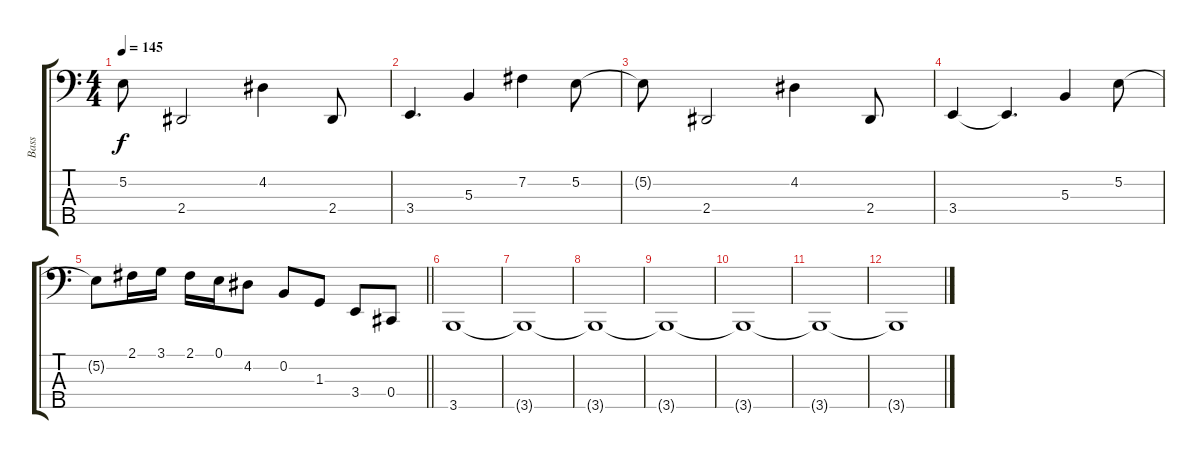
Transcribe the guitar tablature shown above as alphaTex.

\track ("Bass" "Bass") {instrument electricbassfinger}
\staff {score tabs}
\tuning (E2 B1 Gb1 Db1 Ab0) {hide}
\ts (4 4)
\tempo 145
\clef f4
\ks c
5.2{t}.8{dy f} 2.4.2 4.2.4 2.4.8 |
3.4.4{d} 5.3.4 7.2.4 5.2.8 |
5.2{t}.8 2.4.2 4.2.4 2.4.8 |
3.4.4 3.4{t}.4{d} 5.3.4 5.2.8 |
\barLineRight lightlight
5.2{t}.8 2.1.16 3.1.16 2.1.16 0.1.16 4.2.8 0.2.8 1.3.8 3.4.8 0.4.8 |
3.5.1 |
3.5{t}.1 |
3.5{t}.1 |
3.5{t}.1 |
3.5{t}.1 |
3.5{t}.1 |
3.5{t}.1
